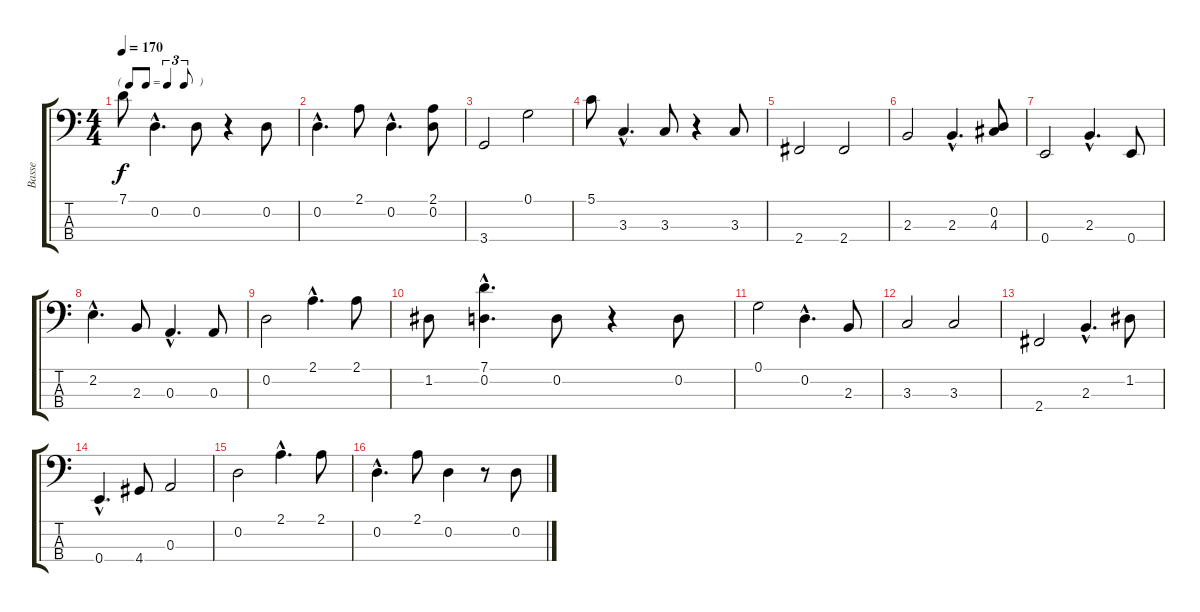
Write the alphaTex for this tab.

\track ("Basse" "Basse") {instrument acousticbass}
\staff {score tabs}
\tuning (G2 D2 A1 E1) {hide}
\ts (4 4)
\tf triplet8th
\tempo 170
\clef f4
\ks c
7.1.8{dy f volume 14 balance 13 instrument acousticbass} 0.2{hac}.4{d} 0.2.8 r.4 0.2.8 |
0.2{hac}.4{d} 2.1.8 0.2{hac}.4{d} (2.1 0.2).8 |
3.4.2 0.1.2 |
5.1.8 3.3{hac}.4{d} 3.3.8 r.4 3.3.8 |
2.4.2 2.4.2 |
2.3.2 2.3{hac}.4{d} (0.2 4.3).8 |
0.4.2 2.3{hac}.4{d} 0.4.8 |
2.2{hac}.4{d} 2.3.8 0.3{hac}.4{d} 0.3.8 |
0.2.2 2.1{hac}.4{d} 2.1.8 |
1.2.8 (7.1{hac} 0.2{hac}).4{d} 0.2.8 r.4 0.2.8 |
0.1.2 0.2{hac}.4{d} 2.3.8 |
3.3.2 3.3.2 |
2.4.2 2.3{hac}.4{d} 1.2.8 |
0.4{hac}.4{d} 4.4.8 0.3.2 |
0.2.2 2.1{hac}.4{d} 2.1.8 |
0.2{hac}.4{d} 2.1.8 0.2.4 r.8 0.2.8
